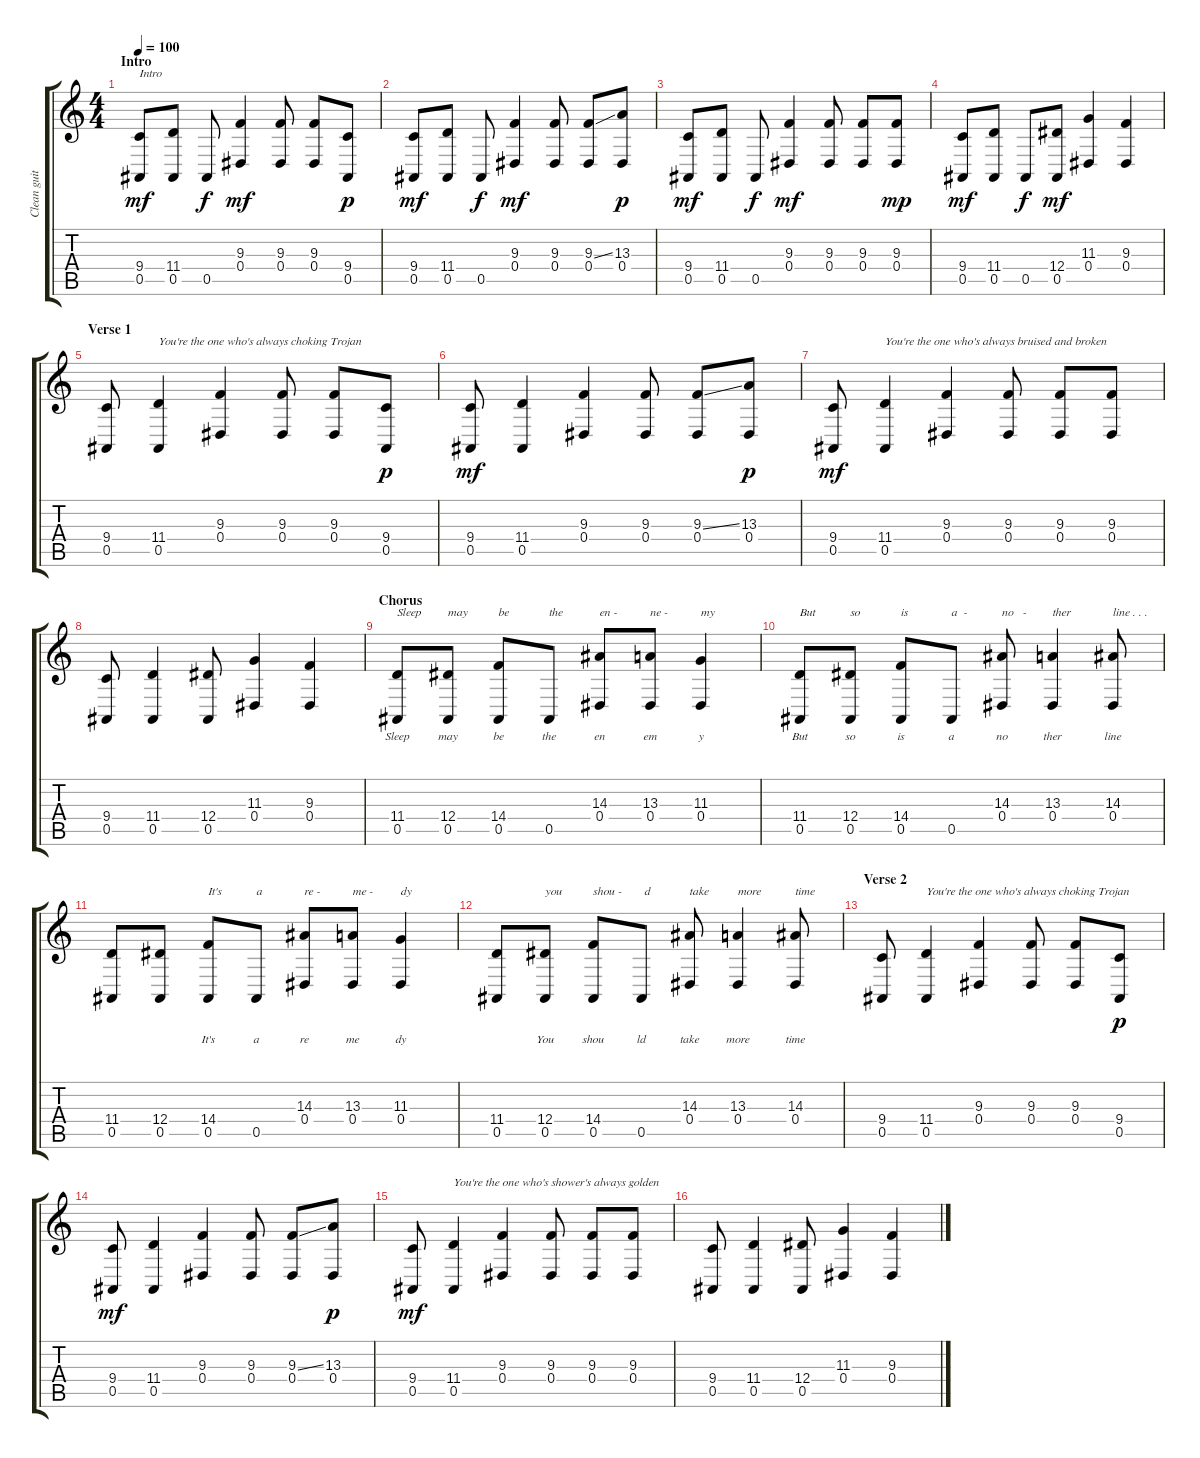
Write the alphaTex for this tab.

\track ("Clean guitar + Lyrics" "Clean guit") {instrument electricgrandpiano}
\staff {score tabs}
\tuning (F4 C4 Ab3 Eb3 Bb2 Gb2) {hide}
\ts (4 4)
\section ("" "Intro")
\tempo 100
\clef g2
\ks c
(9.4 0.5).8{txt "Intro" dy mf instrument electricgrandpiano} (11.4 0.5).8 0.5.8{dy f} (9.3 0.4).4{dy mf} (9.3 0.4).8 (9.3 0.4).8 (9.4 0.5).8{dy p} |
(9.4 0.5).8{dy mf} (11.4 0.5).8 0.5.8{dy f} (9.3 0.4).4{dy mf} (9.3 0.4).8 (9.3{ss} 0.4).8 (13.3 0.4).8{dy p} |
(9.4 0.5).8{dy mf} (11.4 0.5).8 0.5.8{dy f} (9.3 0.4).4{dy mf} (9.3 0.4).8 (9.3 0.4).8 (9.3 0.4).8{dy mp} |
(9.4 0.5).8{dy mf} (11.4 0.5).8 0.5.8{dy f} (12.4 0.5).8{dy mf} (11.3 0.4).4 (9.3 0.4).4 |
\section ("" "Verse 1")
(9.4 0.5).8 (11.4 0.5).4{txt "You're the one who's always choking Trojan"} (9.3 0.4).4 (9.3 0.4).8 (9.3 0.4).8 (9.4 0.5).8{dy p} |
(9.4 0.5).8{dy mf} (11.4 0.5).4 (9.3 0.4).4 (9.3 0.4).8 (9.3{ss} 0.4).8 (13.3 0.4).8{dy p} |
(9.4 0.5).8{dy mf} (11.4 0.5).4{txt "You're the one who's always bruised and broken"} (9.3 0.4).4 (9.3 0.4).8 (9.3 0.4).8 (9.3 0.4).8 |
(9.4 0.5).8 (11.4 0.5).4 (12.4 0.5).8 (11.3 0.4).4 (9.3 0.4).4 |
\section ("" "Chorus")
(11.4 0.5).8{txt "Sleep" lyrics (0 "Sleep") lyrics (1 "") lyrics (2 "") lyrics (3 "") lyrics (4 "")} (12.4 0.5).8{txt "may" lyrics (0 "may") lyrics (1 "") lyrics (2 "") lyrics (3 "") lyrics (4 "")} (14.4 0.5).8{txt "be" lyrics (0 "be") lyrics (1 "") lyrics (2 "") lyrics (3 "") lyrics (4 "")} 0.5.8{txt "the" lyrics (0 "the") lyrics (1 "") lyrics (2 "") lyrics (3 "") lyrics (4 "")} (14.3 0.4).8{txt "en -" lyrics (0 "en") lyrics (1 "") lyrics (2 "") lyrics (3 "") lyrics (4 "")} (13.3 0.4).8{txt "ne - " lyrics (0 "em") lyrics (1 "") lyrics (2 "") lyrics (3 "") lyrics (4 "")} (11.3 0.4).4{txt "my" lyrics (0 "y") lyrics (1 "") lyrics (2 "") lyrics (3 "") lyrics (4 "")} |
(11.4 0.5).8{txt "But" lyrics (0 "But") lyrics (1 "") lyrics (2 "") lyrics (3 "") lyrics (4 "")} (12.4 0.5).8{txt "so" lyrics (0 "so") lyrics (1 "") lyrics (2 "") lyrics (3 "") lyrics (4 "")} (14.4 0.5).8{txt "is" lyrics (0 "is") lyrics (1 "") lyrics (2 "") lyrics (3 "") lyrics (4 "")} 0.5.8{txt "a  -" lyrics (0 "a") lyrics (1 "") lyrics (2 "") lyrics (3 "") lyrics (4 "")} (14.3 0.4).8{txt "no   -" lyrics (0 "no") lyrics (1 "") lyrics (2 "") lyrics (3 "") lyrics (4 "")} (13.3 0.4).4{txt "ther" lyrics (0 "ther") lyrics (1 "") lyrics (2 "") lyrics (3 "") lyrics (4 "")} (14.3 0.4).8{txt "line . . ." lyrics (0 "line") lyrics (1 "") lyrics (2 "") lyrics (3 "") lyrics (4 "")} |
(11.4 0.5).8{lyrics (0 "") lyrics (1 "") lyrics (2 "") lyrics (3 "") lyrics (4 "")} (12.4 0.5).8{lyrics (0 "") lyrics (1 "") lyrics (2 "") lyrics (3 "") lyrics (4 "")} (14.4 0.5).8{txt "It's" lyrics (0 "It's") lyrics (1 "") lyrics (2 "") lyrics (3 "") lyrics (4 "")} 0.5.8{txt "a" lyrics (0 "a") lyrics (1 "") lyrics (2 "") lyrics (3 "") lyrics (4 "")} (14.3 0.4).8{txt "re -" lyrics (0 "re") lyrics (1 "") lyrics (2 "") lyrics (3 "") lyrics (4 "")} (13.3 0.4).8{txt "me -" lyrics (0 "me") lyrics (1 "") lyrics (2 "") lyrics (3 "") lyrics (4 "")} (11.3 0.4).4{txt "dy" lyrics (0 "dy") lyrics (1 "") lyrics (2 "") lyrics (3 "") lyrics (4 "")} |
(11.4 0.5).8{lyrics (0 "") lyrics (1 "") lyrics (2 "") lyrics (3 "") lyrics (4 "")} (12.4 0.5).8{txt "you" lyrics (0 "You") lyrics (1 "") lyrics (2 "") lyrics (3 "") lyrics (4 "")} (14.4 0.5).8{txt "shou -" lyrics (0 "shou") lyrics (1 "") lyrics (2 "") lyrics (3 "") lyrics (4 "")} 0.5.8{txt " d" lyrics (0 "ld") lyrics (1 "") lyrics (2 "") lyrics (3 "") lyrics (4 "")} (14.3 0.4).8{txt "take" lyrics (0 "take") lyrics (1 "") lyrics (2 "") lyrics (3 "") lyrics (4 "")} (13.3 0.4).4{txt "more" lyrics (0 "more") lyrics (1 "") lyrics (2 "") lyrics (3 "") lyrics (4 "")} (14.3 0.4).8{txt "time" lyrics (0 "time") lyrics (1 "") lyrics (2 "") lyrics (3 "") lyrics (4 "")} |
\section ("" "Verse 2")
(9.4 0.5).8 (11.4 0.5).4{txt "You're the one who's always choking Trojan"} (9.3 0.4).4 (9.3 0.4).8 (9.3 0.4).8 (9.4 0.5).8{dy p} |
(9.4 0.5).8{dy mf} (11.4 0.5).4 (9.3 0.4).4 (9.3 0.4).8 (9.3{ss} 0.4).8 (13.3 0.4).8{dy p} |
(9.4 0.5).8{dy mf} (11.4 0.5).4{txt "You're the one who's shower's always golden"} (9.3 0.4).4 (9.3 0.4).8 (9.3 0.4).8 (9.3 0.4).8 |
(9.4 0.5).8 (11.4 0.5).4 (12.4 0.5).8 (11.3 0.4).4 (9.3 0.4).4
